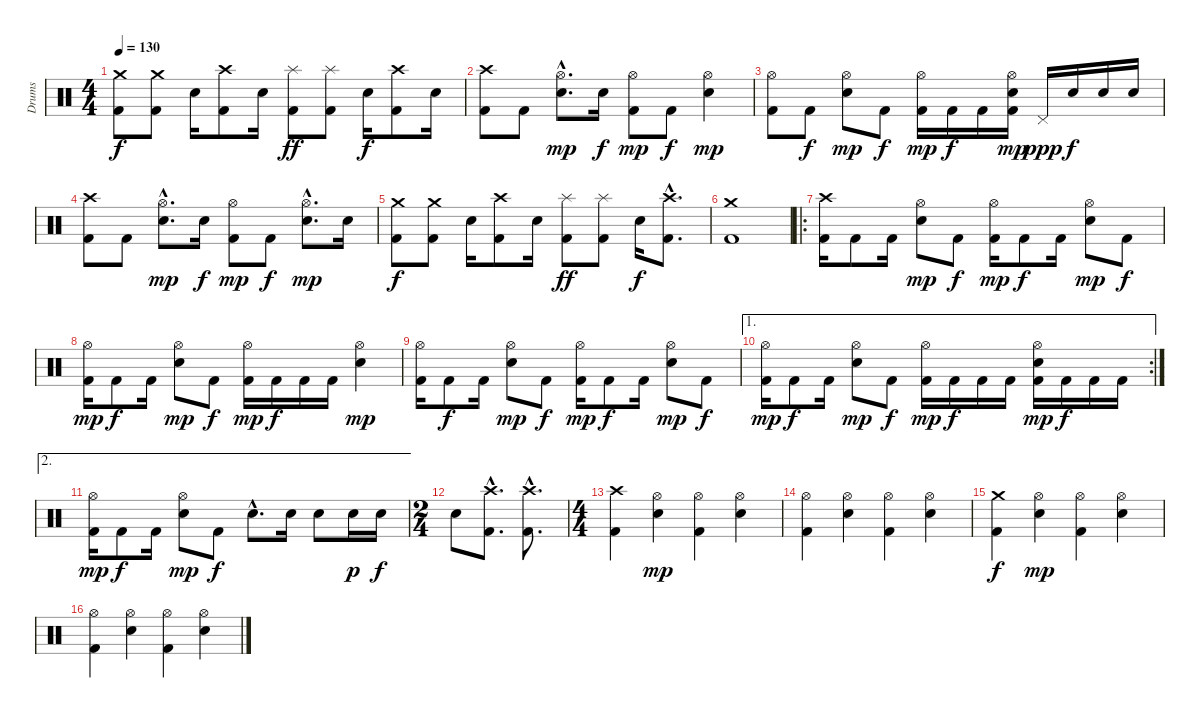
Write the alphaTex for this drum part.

\track ("Drums" "Drums") {instrument percussion}
\staff {score}
\articulation defaults
\ts (4 4)
\tempo 130
\clef neutral
\ks c
("Crash medium (hit)" "Kick (hit) 2").8{dy f} ("Crash medium (hit)" "Kick (hit) 2").8 "Electric Snare (hit)".16 ("Crash high (hit)" "Kick (hit) 2").8 "Electric Snare (hit)".16 ("Splash (hit)" "Kick (hit) 2").8{dy ff} ("Splash (hit)" "Kick (hit) 2").8 "Electric Snare (hit)".16{dy f} ("Crash high (hit)" "Kick (hit) 2").8 "Electric Snare (hit)".16 |
("Crash high (hit)" "Kick (hit) 2").8 "Kick (hit) 2".8 ("Hi-Hat (open)"{hac} "Electric Snare (hit)"{hac}).8{d dy mp} "Electric Snare (hit)".16{dy f} ("Hi-Hat (open)" "Kick (hit) 2").8{dy mp} "Kick (hit) 2".8{dy f} ("Hi-Hat (open)" "Electric Snare (hit)").4{dy mp} |
("Hi-Hat (open)" "Kick (hit) 2").8 "Kick (hit) 2".8{dy f} ("Hi-Hat (open)" "Electric Snare (hit)").8{dy mp} "Kick (hit) 2".8{dy f} ("Hi-Hat (open)" "Kick (hit) 2").16{dy mp} "Kick (hit) 2".16{dy f} "Kick (hit) 2".16 ("Hi-Hat (open)" "Electric Snare (hit)" "Kick (hit) 2").16{dy mp} "Pedal Hi-Hat (hit)".16{dy ppp} "Electric Snare (hit)".16{dy f} "Electric Snare (hit)".16 "Electric Snare (hit)".16 |
("Crash high (hit)" "Kick (hit) 2").8 "Kick (hit) 2".8 ("Hi-Hat (open)"{hac} "Electric Snare (hit)"{hac}).8{d dy mp} "Electric Snare (hit)".16{dy f} ("Hi-Hat (open)" "Kick (hit) 2").8{dy mp} "Kick (hit) 2".8{dy f} ("Hi-Hat (open)"{hac} "Electric Snare (hit)"{hac}).8{d dy mp} "Electric Snare (hit)".16 |
("Crash medium (hit)" "Kick (hit) 2").8{dy f} ("Crash medium (hit)" "Kick (hit) 2").8 "Electric Snare (hit)".16 ("Crash high (hit)" "Kick (hit) 2").8 "Electric Snare (hit)".16 ("Splash (hit)" "Kick (hit) 2").8{dy ff} ("Splash (hit)" "Kick (hit) 2").8 "Electric Snare (hit)".16{dy f} ("Crash high (hit)"{hac} "Kick (hit) 2"{hac}).8{d} |
("Crash medium (hit)" "Kick (hit) 2").1 |
\ro
("Crash high (hit)" "Kick (hit) 2").16 "Kick (hit) 2".8 "Kick (hit) 2".16 ("Hi-Hat (open)" "Electric Snare (hit)").8{dy mp} "Kick (hit) 2".8{dy f} ("Hi-Hat (open)" "Kick (hit) 2").16{dy mp} "Kick (hit) 2".8{dy f} "Kick (hit) 2".16 ("Hi-Hat (open)" "Electric Snare (hit)").8{dy mp} "Kick (hit) 2".8{dy f} |
("Hi-Hat (open)" "Kick (hit) 2").16{dy mp} "Kick (hit) 2".8{dy f} "Kick (hit) 2".16 ("Hi-Hat (open)" "Electric Snare (hit)").8{dy mp} "Kick (hit) 2".8{dy f} ("Hi-Hat (open)" "Kick (hit) 2").16{dy mp} "Kick (hit) 2".16{dy f} "Kick (hit) 2".16 "Kick (hit) 2".16 ("Hi-Hat (open)" "Electric Snare (hit)").4{dy mp} |
("Hi-Hat (open)" "Kick (hit) 2").16 "Kick (hit) 2".8{dy f} "Kick (hit) 2".16 ("Hi-Hat (open)" "Electric Snare (hit)").8{dy mp} "Kick (hit) 2".8{dy f} ("Hi-Hat (open)" "Kick (hit) 2").16{dy mp} "Kick (hit) 2".8{dy f} "Kick (hit) 2".16 ("Hi-Hat (open)" "Electric Snare (hit)").8{dy mp} "Kick (hit) 2".8{dy f} |
\ae 1
\rc 2
("Hi-Hat (open)" "Kick (hit) 2").16{dy mp} "Kick (hit) 2".8{dy f} "Kick (hit) 2".16 ("Hi-Hat (open)" "Electric Snare (hit)").8{dy mp} "Kick (hit) 2".8{dy f} ("Hi-Hat (open)" "Kick (hit) 2").16{dy mp} "Kick (hit) 2".16{dy f} "Kick (hit) 2".16 "Kick (hit) 2".16 ("Hi-Hat (open)" "Electric Snare (hit)" "Kick (hit) 2").16{dy mp} "Kick (hit) 2".16{dy f} "Kick (hit) 2".16 "Kick (hit) 2".16 |
\ae 2
("Hi-Hat (open)" "Kick (hit) 2").16{dy mp} "Kick (hit) 2".8{dy f} "Kick (hit) 2".16 ("Hi-Hat (open)" "Electric Snare (hit)").8{dy mp} "Kick (hit) 2".8{dy f} "Electric Snare (hit)"{hac}.8{d} "Electric Snare (hit)".16 "Electric Snare (hit)".8 "Electric Snare (hit)".16{dy p} "Electric Snare (hit)".16{dy f} |
\ts (2 4)
"Electric Snare (hit)".8 ("Crash high (hit)"{hac} "Kick (hit) 2"{hac}).8{d} ("Crash high (hit)"{hac} "Kick (hit) 2"{hac}).8{d} |
\ts (4 4)
("Crash high (hit)" "Kick (hit) 2").4 ("Hi-Hat (open)" "Electric Snare (hit)").4{dy mp} ("Hi-Hat (open)" "Kick (hit) 2").4 ("Hi-Hat (open)" "Electric Snare (hit)").4 |
("Hi-Hat (open)" "Kick (hit) 2").4 ("Hi-Hat (open)" "Electric Snare (hit)").4 ("Hi-Hat (open)" "Kick (hit) 2").4 ("Hi-Hat (open)" "Electric Snare (hit)").4 |
("Crash medium (hit)" "Kick (hit) 2").4{dy f} ("Hi-Hat (open)" "Electric Snare (hit)").4{dy mp} ("Hi-Hat (open)" "Kick (hit) 2").4 ("Hi-Hat (open)" "Electric Snare (hit)").4 |
("Hi-Hat (open)" "Kick (hit) 2").4 ("Hi-Hat (open)" "Electric Snare (hit)").4 ("Hi-Hat (open)" "Kick (hit) 2").4 ("Hi-Hat (open)" "Electric Snare (hit)").4
